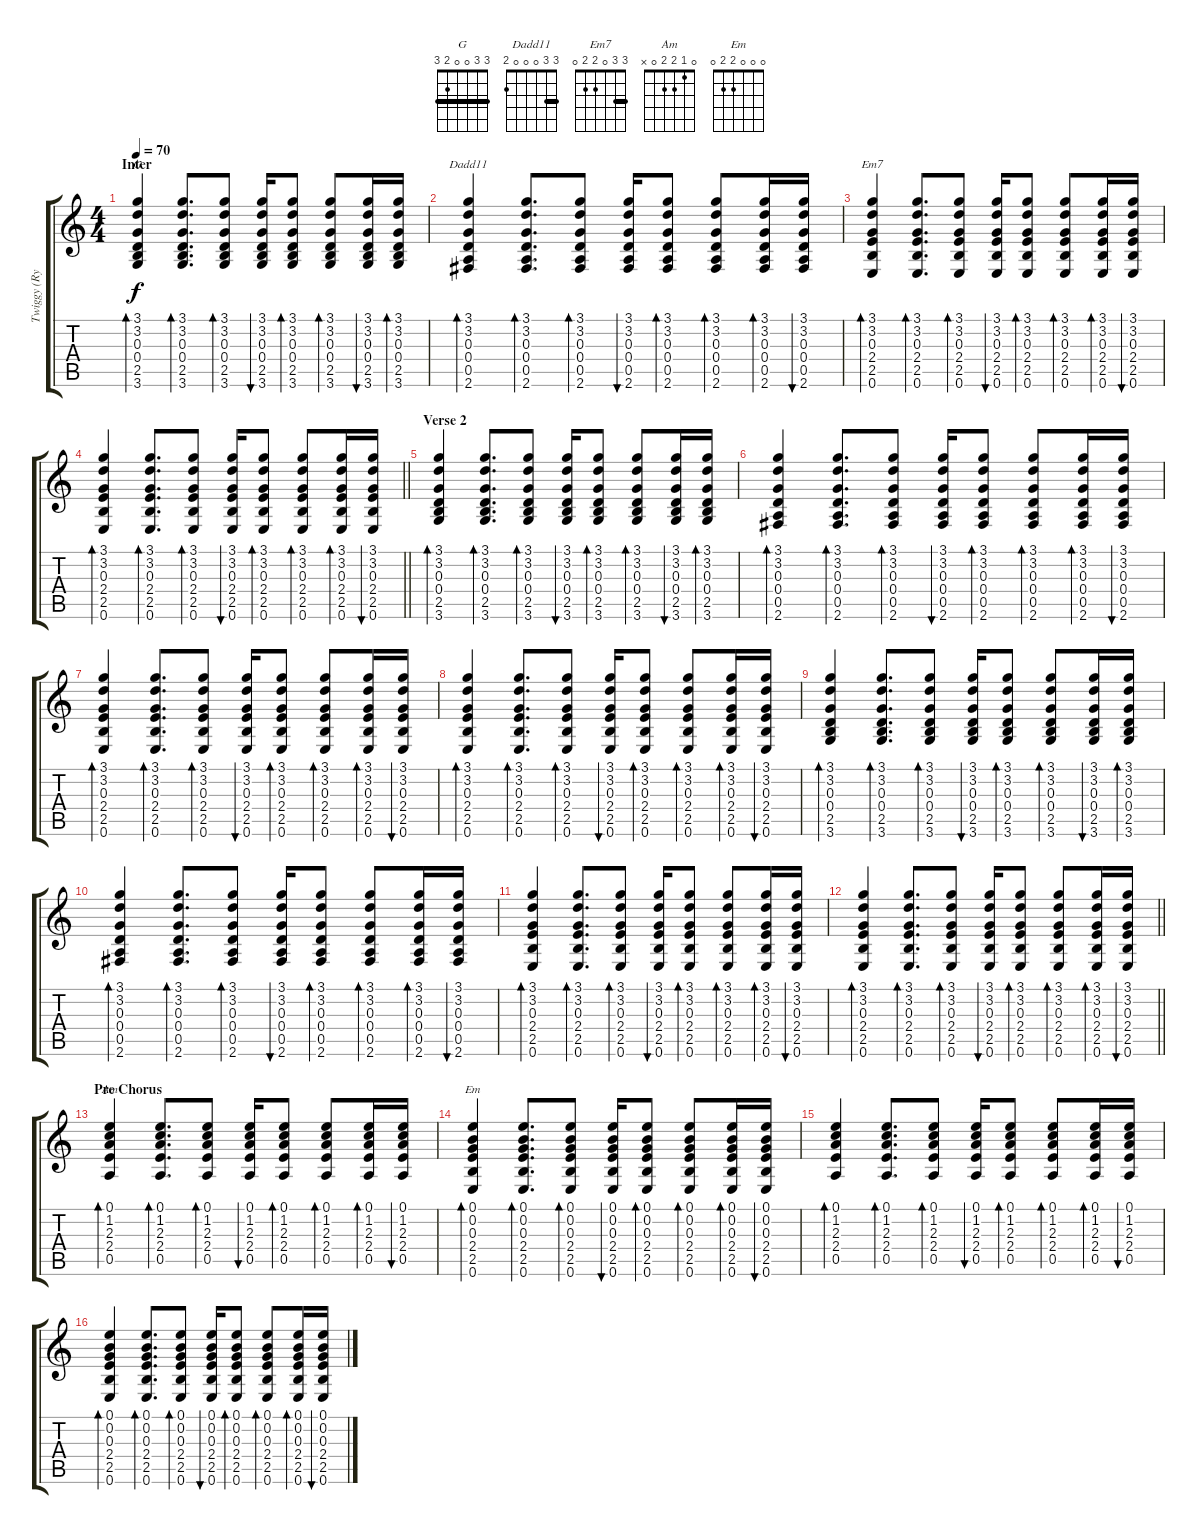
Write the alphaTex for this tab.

\track ("Twiggy (Rythm)" "Twiggy (Ry") {instrument acousticguitarsteel}
\staff {score tabs}
\tuning (E4 B3 G3 D3 A2 E2) {hide}
\chord ("G" 3 3 0 0 2 3) {barre 3}
\chord ("Dadd11" 3 3 0 0 0 2) {barre 3}
\chord ("Em7" 3 3 0 2 2 0) {barre 3}
\chord ("Am" 0 1 2 2 0 x)
\chord ("Em" 0 0 0 2 2 0)
\ts (4 4)
\section ("" "Inter")
\tempo 70
\clef g2
\ks c
(3.1 3.2 0.3 0.4 2.5 3.6).4{bd 60 ch "G" dy f} (3.1 3.2 0.3 0.4 2.5 3.6).8{d bd 60} (3.1 3.2 0.3 0.4 2.5 3.6).8{bd 60} (3.1 3.2 0.3 0.4 2.5 3.6).16{bu 60} (3.1 3.2 0.3 0.4 2.5 3.6).8{bd 60} (3.1 3.2 0.3 0.4 2.5 3.6).8{bd 60} (3.1 3.2 0.3 0.4 2.5 3.6).16{bu 60} (3.1 3.2 0.3 0.4 2.5 3.6).16{bd 60} |
(3.1 3.2 0.3 0.4 0.5 2.6).4{bd 60 ch "Dadd11"} (3.1 3.2 0.3 0.4 0.5 2.6).8{d bd 60} (3.1 3.2 0.3 0.4 0.5 2.6).8{bd 60} (3.1 3.2 0.3 0.4 0.5 2.6).16{bu 60} (3.1 3.2 0.3 0.4 0.5 2.6).8{bd 60} (3.1 3.2 0.3 0.4 0.5 2.6).8{bd 60} (3.1 3.2 0.3 0.4 0.5 2.6).16{bd 60} (3.1 3.2 0.3 0.4 0.5 2.6).16{bu 60} |
(3.1 3.2 0.3 2.4 2.5 0.6).4{bd 60 ch "Em7"} (3.1 3.2 0.3 2.4 2.5 0.6).8{d bd 60} (3.1 3.2 0.3 2.4 2.5 0.6).8{bd 60} (3.1 3.2 0.3 2.4 2.5 0.6).16{bu 60} (3.1 3.2 0.3 2.4 2.5 0.6).8{bd 60} (3.1 3.2 0.3 2.4 2.5 0.6).8{bd 60} (3.1 3.2 0.3 2.4 2.5 0.6).16{bd 60} (3.1 3.2 0.3 2.4 2.5 0.6).16{bu 60} |
\barLineRight lightlight
(3.1 3.2 0.3 2.4 2.5 0.6).4{bd 60} (3.1 3.2 0.3 2.4 2.5 0.6).8{d bd 60} (3.1 3.2 0.3 2.4 2.5 0.6).8{bd 60} (3.1 3.2 0.3 2.4 2.5 0.6).16{bu 60} (3.1 3.2 0.3 2.4 2.5 0.6).8{bd 60} (3.1 3.2 0.3 2.4 2.5 0.6).8{bd 60} (3.1 3.2 0.3 2.4 2.5 0.6).16{bd 60} (3.1 3.2 0.3 2.4 2.5 0.6).16{bu 60} |
\section ("" "Verse 2")
(3.1 3.2 0.3 0.4 2.5 3.6).4{bd 60} (3.1 3.2 0.3 0.4 2.5 3.6).8{d bd 60} (3.1 3.2 0.3 0.4 2.5 3.6).8{bd 60} (3.1 3.2 0.3 0.4 2.5 3.6).16{bu 60} (3.1 3.2 0.3 0.4 2.5 3.6).8{bd 60} (3.1 3.2 0.3 0.4 2.5 3.6).8{bd 60} (3.1 3.2 0.3 0.4 2.5 3.6).16{bu 60} (3.1 3.2 0.3 0.4 2.5 3.6).16{bd 60} |
(3.1 3.2 0.3 0.4 0.5 2.6).4{bd 60} (3.1 3.2 0.3 0.4 0.5 2.6).8{d bd 60} (3.1 3.2 0.3 0.4 0.5 2.6).8{bd 60} (3.1 3.2 0.3 0.4 0.5 2.6).16{bu 60} (3.1 3.2 0.3 0.4 0.5 2.6).8{bd 60} (3.1 3.2 0.3 0.4 0.5 2.6).8{bd 60} (3.1 3.2 0.3 0.4 0.5 2.6).16{bd 60} (3.1 3.2 0.3 0.4 0.5 2.6).16{bu 60} |
(3.1 3.2 0.3 2.4 2.5 0.6).4{bd 60} (3.1 3.2 0.3 2.4 2.5 0.6).8{d bd 60} (3.1 3.2 0.3 2.4 2.5 0.6).8{bd 60} (3.1 3.2 0.3 2.4 2.5 0.6).16{bu 60} (3.1 3.2 0.3 2.4 2.5 0.6).8{bd 60} (3.1 3.2 0.3 2.4 2.5 0.6).8{bd 60} (3.1 3.2 0.3 2.4 2.5 0.6).16{bd 60} (3.1 3.2 0.3 2.4 2.5 0.6).16{bu 60} |
(3.1 3.2 0.3 2.4 2.5 0.6).4{bd 60} (3.1 3.2 0.3 2.4 2.5 0.6).8{d bd 60} (3.1 3.2 0.3 2.4 2.5 0.6).8{bd 60} (3.1 3.2 0.3 2.4 2.5 0.6).16{bu 60} (3.1 3.2 0.3 2.4 2.5 0.6).8{bd 60} (3.1 3.2 0.3 2.4 2.5 0.6).8{bd 60} (3.1 3.2 0.3 2.4 2.5 0.6).16{bd 60} (3.1 3.2 0.3 2.4 2.5 0.6).16{bu 60} |
(3.1 3.2 0.3 0.4 2.5 3.6).4{bd 60} (3.1 3.2 0.3 0.4 2.5 3.6).8{d bd 60} (3.1 3.2 0.3 0.4 2.5 3.6).8{bd 60} (3.1 3.2 0.3 0.4 2.5 3.6).16{bu 60} (3.1 3.2 0.3 0.4 2.5 3.6).8{bd 60} (3.1 3.2 0.3 0.4 2.5 3.6).8{bd 60} (3.1 3.2 0.3 0.4 2.5 3.6).16{bu 60} (3.1 3.2 0.3 0.4 2.5 3.6).16{bd 60} |
(3.1 3.2 0.3 0.4 0.5 2.6).4{bd 60} (3.1 3.2 0.3 0.4 0.5 2.6).8{d bd 60} (3.1 3.2 0.3 0.4 0.5 2.6).8{bd 60} (3.1 3.2 0.3 0.4 0.5 2.6).16{bu 60} (3.1 3.2 0.3 0.4 0.5 2.6).8{bd 60} (3.1 3.2 0.3 0.4 0.5 2.6).8{bd 60} (3.1 3.2 0.3 0.4 0.5 2.6).16{bd 60} (3.1 3.2 0.3 0.4 0.5 2.6).16{bu 60} |
(3.1 3.2 0.3 2.4 2.5 0.6).4{bd 60} (3.1 3.2 0.3 2.4 2.5 0.6).8{d bd 60} (3.1 3.2 0.3 2.4 2.5 0.6).8{bd 60} (3.1 3.2 0.3 2.4 2.5 0.6).16{bu 60} (3.1 3.2 0.3 2.4 2.5 0.6).8{bd 60} (3.1 3.2 0.3 2.4 2.5 0.6).8{bd 60} (3.1 3.2 0.3 2.4 2.5 0.6).16{bd 60} (3.1 3.2 0.3 2.4 2.5 0.6).16{bu 60} |
\barLineRight lightlight
(3.1 3.2 0.3 2.4 2.5 0.6).4{bd 60} (3.1 3.2 0.3 2.4 2.5 0.6).8{d bd 60} (3.1 3.2 0.3 2.4 2.5 0.6).8{bd 60} (3.1 3.2 0.3 2.4 2.5 0.6).16{bu 60} (3.1 3.2 0.3 2.4 2.5 0.6).8{bd 60} (3.1 3.2 0.3 2.4 2.5 0.6).8{bd 60} (3.1 3.2 0.3 2.4 2.5 0.6).16{bd 60} (3.1 3.2 0.3 2.4 2.5 0.6).16{bu 60} |
\section ("" "Pre Chorus")
(0.1 1.2 2.3 2.4 0.5).4{bd 60 ch "Am"} (0.1 1.2 2.3 2.4 0.5).8{d bd 60} (0.1 1.2 2.3 2.4 0.5).8{bd 60} (0.1 1.2 2.3 2.4 0.5).16{bu 60} (0.1 1.2 2.3 2.4 0.5).8{bd 60} (0.1 1.2 2.3 2.4 0.5).8{bd 60} (0.1 1.2 2.3 2.4 0.5).16{bd 60} (0.1 1.2 2.3 2.4 0.5).16{bu 60} |
(0.1 0.2 0.3 2.4 2.5 0.6).4{bd 60 ch "Em"} (0.1 0.2 0.3 2.4 2.5 0.6).8{d bd 60} (0.1 0.2 0.3 2.4 2.5 0.6).8{bd 60} (0.1 0.2 0.3 2.4 2.5 0.6).16{bu 60} (0.1 0.2 0.3 2.4 2.5 0.6).8{bd 60} (0.1 0.2 0.3 2.4 2.5 0.6).8{bd 60} (0.1 0.2 0.3 2.4 2.5 0.6).16{bd 60} (0.1 0.2 0.3 2.4 2.5 0.6).16{bu 60} |
(0.1 1.2 2.3 2.4 0.5).4{bd 60} (0.1 1.2 2.3 2.4 0.5).8{d bd 60} (0.1 1.2 2.3 2.4 0.5).8{bd 60} (0.1 1.2 2.3 2.4 0.5).16{bu 60} (0.1 1.2 2.3 2.4 0.5).8{bd 60} (0.1 1.2 2.3 2.4 0.5).8{bd 60} (0.1 1.2 2.3 2.4 0.5).16{bd 60} (0.1 1.2 2.3 2.4 0.5).16{bu 60} |
(0.1 0.2 0.3 2.4 2.5 0.6).4{bd 60} (0.1 0.2 0.3 2.4 2.5 0.6).8{d bd 60} (0.1 0.2 0.3 2.4 2.5 0.6).8{bd 60} (0.1 0.2 0.3 2.4 2.5 0.6).16{bu 60} (0.1 0.2 0.3 2.4 2.5 0.6).8{bd 60} (0.1 0.2 0.3 2.4 2.5 0.6).8{bd 60} (0.1 0.2 0.3 2.4 2.5 0.6).16{bd 60} (0.1 0.2 0.3 2.4 2.5 0.6).16{bu 60}
